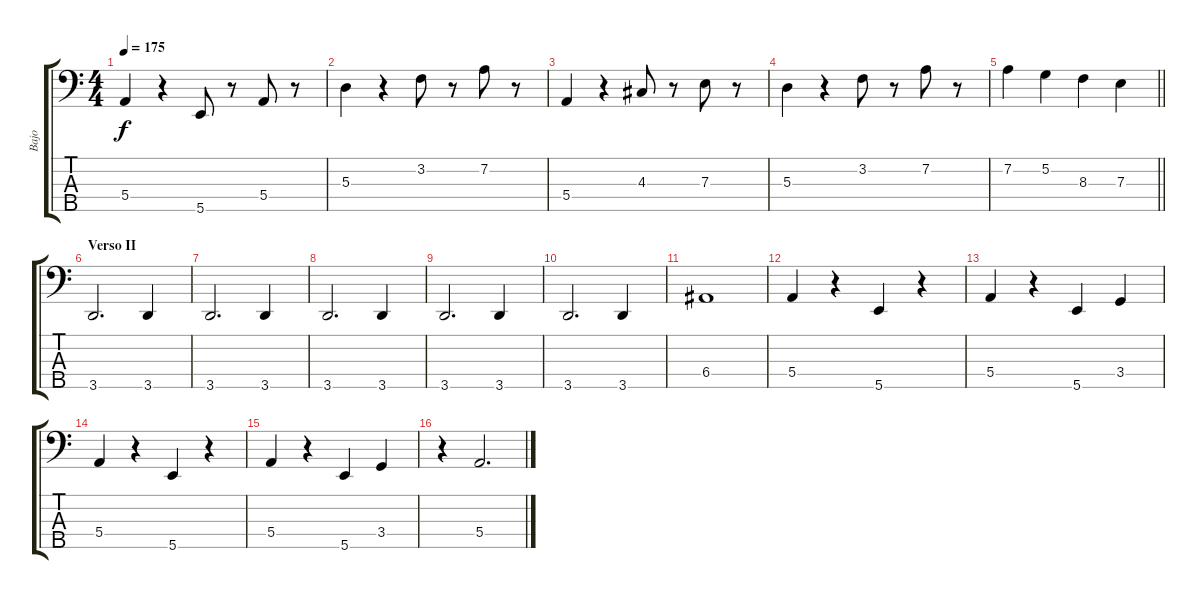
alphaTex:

\track ("Bajo" "Bajo") {instrument electricbassfinger}
\staff {score tabs}
\tuning (G2 D2 A1 E1 B0) {hide}
\ts (4 4)
\tempo 175
\clef f4
\ks c
5.4.4{dy f} r.4 5.5.8 r.8 5.4.8 r.8 |
5.3.4 r.4 3.2.8 r.8 7.2.8 r.8 |
5.4.4 r.4 4.3.8 r.8 7.3.8 r.8 |
5.3.4 r.4 3.2.8 r.8 7.2.8 r.8 |
\barLineRight lightlight
7.2.4 5.2.4 8.3.4 7.3.4 |
\section ("" "Verso II")
3.5.2{d} 3.5.4 |
3.5.2{d} 3.5.4 |
3.5.2{d} 3.5.4 |
3.5.2{d} 3.5.4 |
3.5.2{d} 3.5.4 |
6.4.1 |
5.4.4 r.4 5.5.4 r.4 |
5.4.4 r.4 5.5.4 3.4.4 |
5.4.4 r.4 5.5.4 r.4 |
5.4.4 r.4 5.5.4 3.4.4 |
r.4 5.4.2{d}
